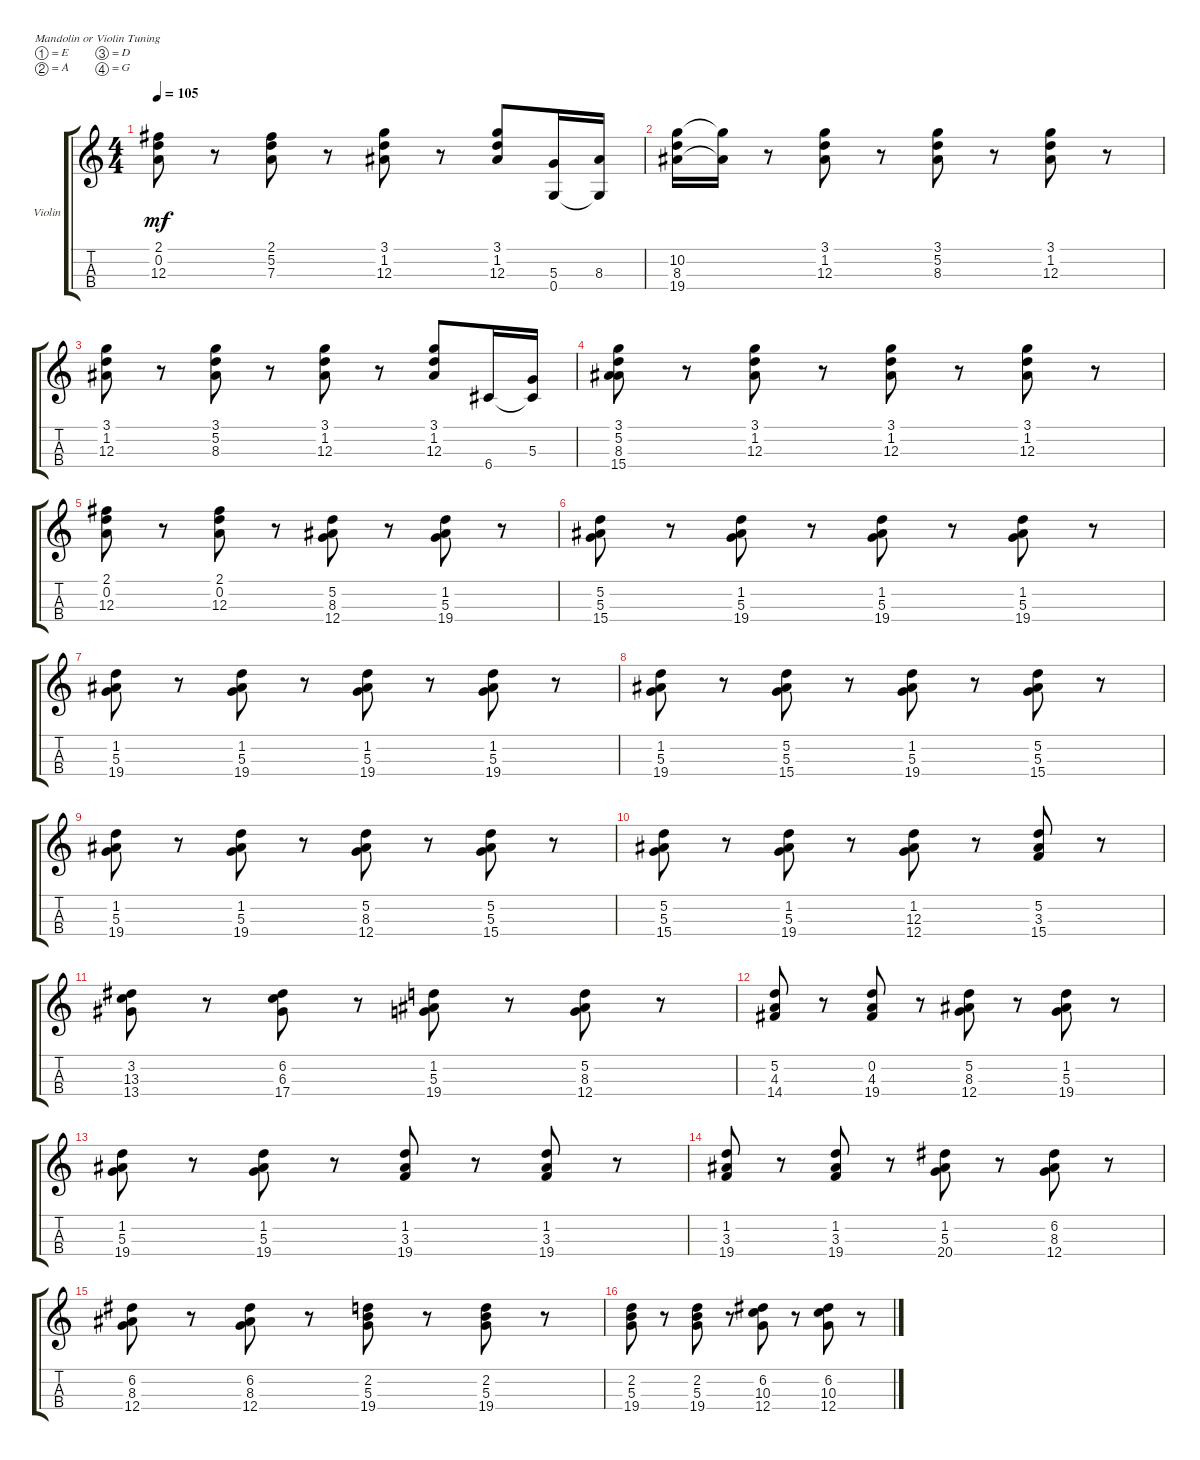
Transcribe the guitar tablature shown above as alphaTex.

\defaultSystemsLayout 4
\bracketExtendMode groupsimilarinstruments
\firstSystemTrackNameOrientation horizontal
\otherSystemsTrackNameOrientation horizontal
\track ("Violin" "Violin") {instrument violin}
\staff {score tabs}
\tuning (E5 A4 D4 G3)
\ts (4 4)
\tempo 105
\clef g2
\scale
0.333333
\ks c
(0.2 2.1 12.3).8{dy mf} r.8 (5.2 7.3 2.1).8 r.8 (1.2 12.3 3.1).8 r.8 (1.2 3.1 12.3).8 (5.3 0.4).16 (0.4{t} 8.3).16 |
\scale
0.333333 (8.3 10.2 19.4).16 (8.3{t} 10.2{t}).16 r.8 (1.2 3.1 12.3).8 r.8 (3.1 5.2 8.3).8 r.8 (1.2 3.1 12.3).8 r.8 |
\scale
0.333333 (1.2 12.3 3.1).8 r.8 (5.2 8.3 3.1).8 r.8 (1.2 3.1 12.3).8 r.8 (1.2 3.1 12.3).8 6.4.16 (6.4{t} 5.3).16 |
\scale
0.333333 (5.2 8.3 3.1 15.4).8 r.8 (1.2 3.1 12.3).8 r.8 (1.2 3.1 12.3).8 r.8 (1.2 12.3 3.1).8 r.8 |
\scale
0.333333 (0.2 2.1 12.3).8 r.8 (0.2 2.1 12.3).8 r.8 (5.2 8.3 12.4).8 r.8 (1.2 5.3 19.4).8 r.8 |
\scale
0.333333 (5.3 5.2 15.4).8 r.8 (1.2 5.3 19.4).8 r.8 (1.2 5.3 19.4).8 r.8 (1.2 5.3 19.4).8 r.8 |
\scale
0.333333 (1.2 5.3 19.4).8 r.8 (1.2 5.3 19.4).8 r.8 (1.2 5.3 19.4).8 r.8 (1.2 5.3 19.4).8 r.8 |
\scale
0.333333 (1.2 5.3 19.4).8 r.8 (5.3 5.2 15.4).8 r.8 (1.2 5.3 19.4).8 r.8 (5.3 5.2 15.4).8 r.8 |
\scale
0.333333 (1.2 5.3 19.4).8 r.8 (1.2 5.3 19.4).8 r.8 (5.2 8.3 12.4).8 r.8 (5.3 5.2 15.4).8 r.8 |
\scale
0.333333 (5.3 5.2 15.4).8 r.8 (1.2 5.3 19.4).8 r.8 (1.2 12.3 12.4).8 r.8 (5.2 3.3 15.4).8 r.8 |
\scale
0.333333 (3.2 13.3 13.4).8 r.8 (6.2 6.3 17.4).8 r.8 (5.3 1.2 19.4).8 r.8 (5.2 8.3 12.4).8 r.8 |
\scale
0.333333 (5.2 4.3 14.4).8 r.8 (4.3 0.2 19.4).8 r.8 (5.2 8.3 12.4).8 r.8 (5.3 1.2 19.4).8 r.8 |
\scale
0.333333 (1.2 5.3 19.4).8 r.8 (1.2 5.3 19.4).8 r.8 (3.3 1.2 19.4).8 r.8 (1.2 3.3 19.4).8 r.8 |
\scale
0.333333 (1.2 3.3 19.4).8 r.8 (1.2 3.3 19.4).8 r.8 (1.2 5.3 20.4).8 r.8 (6.2 8.3 12.4).8 r.8 |
\scale
0.333333 (6.2 8.3 12.4).8 r.8 (6.2 8.3 12.4).8 r.8 (2.2 5.3 19.4).8 r.8 (2.2 5.3 19.4).8 r.8 |
\scale
0.333333 (2.2 5.3 19.4).8 r.8 (2.2 5.3 19.4).8 r.8 (6.2 10.3 12.4).8 r.8 (6.2 10.3 12.4).8 r.8
